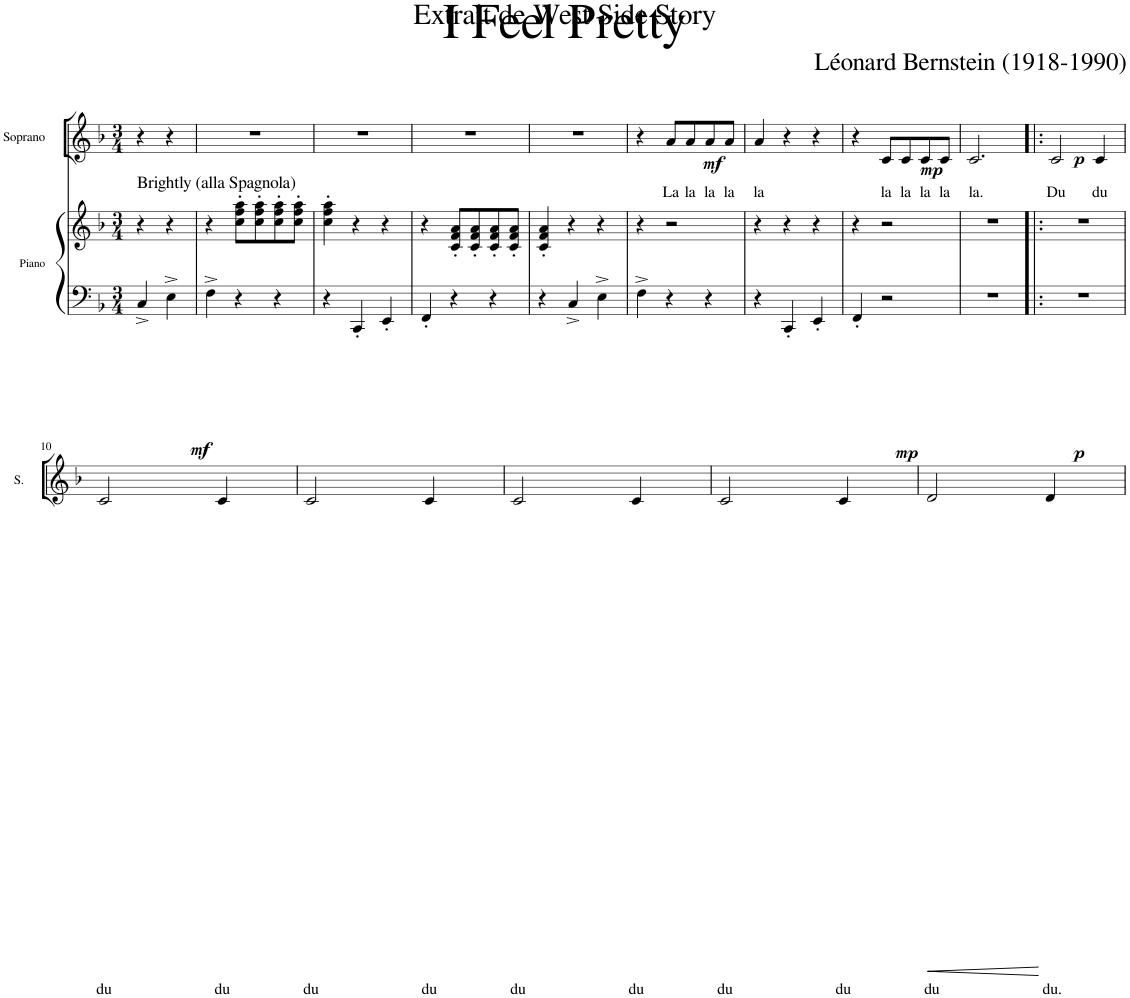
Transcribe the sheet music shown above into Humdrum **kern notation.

**kern	**kern	**dynam	**kern	**text	**dynam
*part2	*part2	*part2	*part1	*part1	*part1
*staff3	*staff2	*staff2/3	*staff1	*staff1	*staff1
*I"Piano	*	*	*I"Soprano	*	*
*I'Pno.	*	*	*I'S.	*	*
*clefF4	*clefG2	*	*clefG2	*	*
*k[b-]	*k[b-]	*	*k[b-]	*	*
*M3/4	*M3/4	*	*M3/4	*	*
=	=	=	=	=	=
!	!LO:TX:a:t=Brightly (alla Spagnola)	!	!	!	!
!	!	!LO:DY:b=2	!	!	!
4C^/	4r	mf	4r	.	.
4E^\	4r	.	4r	.	.
=1	=1	=1	=1	=1	=1
4F^\	4r	.	2.r	.	.
4r	8cc\' 8ff\' 8aa\'L	.	.	.	.
.	8cc\' 8ff\' 8aa\'	.	.	.	.
4r	8cc\' 8ff\' 8aa\'	.	.	.	.
.	8cc\' 8ff\' 8aa\'J	.	.	.	.
=2	=2	=2	=2	=2	=2
4r	4cc\' 4ff\' 4aa\'	.	2.r	.	.
4CC'/	4r	.	.	.	.
4EE'/	4r	.	.	.	.
=3	=3	=3	=3	=3	=3
4FF'/	4r	.	2.r	.	.
4r	8c/' 8f/' 8a/'L	.	.	.	.
.	8c/' 8f/' 8a/'	.	.	.	.
4r	8c/' 8f/' 8a/'	.	.	.	.
.	8c/' 8f/' 8a/'J	.	.	.	.
=4	=4	=4	=4	=4	=4
4r	4c/' 4f/' 4a/'	.	2.r	.	.
4C^/	4r	.	.	.	.
4E^\	4r	.	.	.	.
=5	=5	=5	=5	=5	=5
4F^\	4r	.	4r	.	.
!	!	!	!	!LO:LY:b	!LO:DY:b
4r	2r	.	8a/L	La	mf
!	!	!	!	!LO:LY:b	!
.	.	.	8a/	la	.
!	!	!	!	!LO:LY:b	!
4r	.	.	8a/	la	.
!	!	!	!	!LO:LY:b	!
.	.	.	8a/J	la	.
=6	=6	=6	=6	=6	=6
!	!	!	!	!LO:LY:b	!
4r	4r	.	4a/	la	.
4CC'/	4r	.	4r	.	.
4EE'/	4r	.	4r	.	.
=7	=7	=7	=7	=7	=7
4FF'/	4r	.	4r	.	.
!	!	!LO:DY:b=2	!	!LO:LY:b	!LO:DY:b
2r	2r	mp	8c/L	la	mp
!	!	!	!	!LO:LY:b	!
.	.	.	8c/	la	.
!	!	!	!	!LO:LY:b	!
.	.	.	8c/	la	.
!	!	!	!	!LO:LY:b	!
.	.	.	8c/J	la	.
=8	=8	=8	=8	=8	=8
!	!	!	!	!LO:LY:b	!
2.r	2.r	.	2.c/	la.	.
=9!|:	=9!|:	=9!|:	=9!|:	=9!|:	=9!|:
!	!	!LO:DY:b=2	!	!LO:LY:b	!LO:DY:b
2.r	2.r	p	2c/	Du	p
!	!	!	!	!LO:LY:b	!
.	.	.	4c/	du	.
!!LO:LB:g=z
=10	=10	=10	=10	=10	=10
!	!	!	!	!LO:LY:b	!
2.r	2.r	.	2c/	du	.
!	!	!	!	!LO:LY:b	!
.	.	.	4c/	du	.
=11	=11	=11	=11	=11	=11
!	!	!	!	!LO:LY:b	!
2.r	2.r	.	2c/	du	.
!	!	!	!	!LO:LY:b	!
.	.	.	4c/	du	.
=12	=12	=12	=12	=12	=12
!	!	!	!	!LO:LY:b	!
2.r	2.r	.	2c/	du	.
!	!	!	!	!LO:LY:b	!
.	.	.	4c/	du	.
=13	=13	=13	=13	=13	=13
!	!	!	!	!LO:LY:b	!
2.r	2.r	.	2c/	du	.
!	!	!	!	!LO:LY:b	!
.	.	.	4c/	du	.
=14	=14	=14	=14	=14	=14
!	!	!	!	!LO:LY:b	!LO:HP:b
2.r	2.r	.	2d/	du	<
!	!	!	!	!LO:LY:b	!
.	.	.	4d/	du.	[
=	=	=	=	=	=
*-	*-	*-	*-	*-	*-
